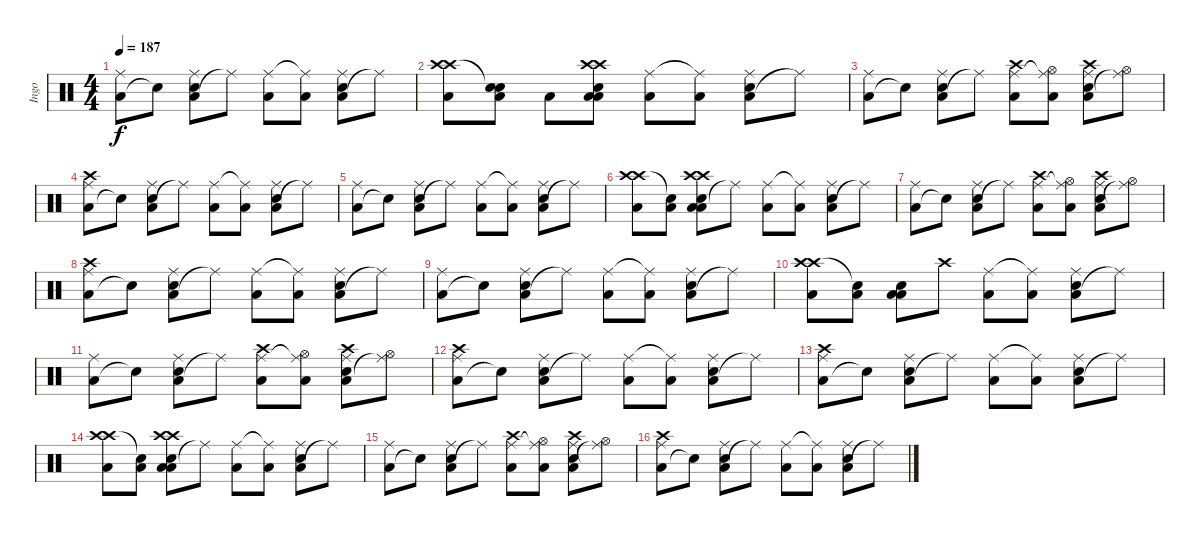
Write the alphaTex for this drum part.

\track ("Ingo" "Ingo") {instrument percussion}
\staff {score}
\articulation defaults
\ts (4 4)
\tempo 187
\clef neutral
\ks c
("Low Floor Tom (hit)" "Ride (middle)").8{dy f} "Snare (hit)"{t}.8 ("Low Tom (hit)" "Snare (hit) 2" "Ride (middle)").8 "Ride (middle)"{t}.8 ("Low Floor Tom (hit)" "Ride (middle)").8 ("Low Floor Tom (hit)" "Ride (middle)"{t}).8 ("Low Tom (hit)" "Snare (hit) 2" "Ride (middle)").8 "Ride (middle)"{t}.8 |
("Low Floor Tom (hit)" "Crash high (hit)" "Crash high (hit)").8 ("Low Tom (hit)" "Snare (hit) 2" "Snare (hit)"{t}).8 "Low Tom (hit)".8 ("Low Floor Tom (hit)" "Low Tom (hit)" "Snare (hit) 2" "Crash high (hit)" "Crash high (hit)").8 ("Low Floor Tom (hit)" "Ride (middle)").8 ("Low Floor Tom (hit)" "Ride (middle)"{t}).8 ("Low Tom (hit)" "Snare (hit) 2" "Ride (middle)").8 "Ride (middle)"{t}.8 |
("Low Floor Tom (hit)" "Ride (middle)").8 "Snare (hit)"{t}.8 ("Low Tom (hit)" "Snare (hit) 2" "Ride (middle)").8 "Ride (middle)"{t}.8 ("Low Floor Tom (hit)" "Ride (middle)" "Crash high (hit)").8 ("Low Floor Tom (hit)" "Ride (middle)"{t} "Hi-Hat (open)").8 ("Low Tom (hit)" "Snare (hit) 2" "Ride (middle)" "Crash high (hit)").8 ("Ride (middle)"{t} "Hi-Hat (open)").8 |
("Low Floor Tom (hit)" "Ride (middle)" "Crash high (hit)").8 "Snare (hit)"{t}.8 ("Low Tom (hit)" "Snare (hit) 2" "Ride (middle)").8 "Ride (middle)"{t}.8 ("Low Floor Tom (hit)" "Ride (middle)").8 ("Low Floor Tom (hit)" "Ride (middle)"{t}).8 ("Low Tom (hit)" "Snare (hit) 2" "Ride (middle)").8 "Ride (middle)"{t}.8 |
("Low Floor Tom (hit)" "Ride (middle)").8 "Snare (hit)"{t}.8 ("Low Tom (hit)" "Snare (hit) 2" "Ride (middle)").8 "Ride (middle)"{t}.8 ("Low Floor Tom (hit)" "Ride (middle)").8 ("Low Floor Tom (hit)" "Ride (middle)"{t}).8 ("Low Tom (hit)" "Snare (hit) 2" "Ride (middle)").8 "Ride (middle)"{t}.8 |
("Low Floor Tom (hit)" "Crash high (hit)" "Crash high (hit)").8 ("Low Tom (hit)" "Snare (hit)"{t}).8 ("Low Floor Tom (hit)" "Low Tom (hit)" "Snare (hit) 2" "Crash high (hit)" "Crash high (hit)").8 "Ride (middle)"{t}.8 ("Low Floor Tom (hit)" "Ride (middle)").8 ("Low Floor Tom (hit)" "Ride (middle)"{t}).8 ("Low Tom (hit)" "Snare (hit) 2" "Ride (middle)").8 "Ride (middle)"{t}.8 |
("Low Floor Tom (hit)" "Ride (middle)").8 "Snare (hit)"{t}.8 ("Low Tom (hit)" "Snare (hit) 2" "Ride (middle)").8 "Ride (middle)"{t}.8 ("Low Floor Tom (hit)" "Ride (middle)" "Crash high (hit)").8 ("Low Floor Tom (hit)" "Ride (middle)"{t} "Hi-Hat (open)").8 ("Low Tom (hit)" "Snare (hit) 2" "Ride (middle)" "Crash high (hit)").8 ("Ride (middle)"{t} "Hi-Hat (open)").8 |
("Low Floor Tom (hit)" "Ride (middle)" "Crash high (hit)").8 "Snare (hit)"{t}.8 ("Low Tom (hit)" "Snare (hit) 2" "Ride (middle)").8 "Ride (middle)"{t}.8 ("Low Floor Tom (hit)" "Ride (middle)").8 ("Low Floor Tom (hit)" "Ride (middle)"{t}).8 ("Low Tom (hit)" "Snare (hit) 2" "Ride (middle)").8 "Ride (middle)"{t}.8 |
("Low Floor Tom (hit)" "Ride (middle)").8 "Snare (hit)"{t}.8 ("Low Tom (hit)" "Snare (hit) 2" "Ride (middle)").8 "Ride (middle)"{t}.8 ("Low Floor Tom (hit)" "Ride (middle)").8 ("Low Floor Tom (hit)" "Ride (middle)"{t}).8 ("Low Tom (hit)" "Snare (hit) 2" "Ride (middle)").8 "Ride (middle)"{t}.8 |
("Low Floor Tom (hit)" "Crash high (hit)" "Crash high (hit)").8 ("Low Tom (hit)" "Snare (hit)"{t}).8 ("Low Floor Tom (hit)" "Low Tom (hit)" "Snare (hit) 2").8 "Crash high (hit)".8 ("Low Floor Tom (hit)" "Ride (middle)").8 ("Low Floor Tom (hit)" "Ride (middle)"{t}).8 ("Low Tom (hit)" "Snare (hit) 2" "Ride (middle)").8 "Ride (middle)"{t}.8 |
("Low Floor Tom (hit)" "Ride (middle)").8 "Snare (hit)"{t}.8 ("Low Tom (hit)" "Snare (hit) 2" "Ride (middle)").8 "Ride (middle)"{t}.8 ("Low Floor Tom (hit)" "Ride (middle)" "Crash high (hit)").8 ("Low Floor Tom (hit)" "Ride (middle)"{t} "Hi-Hat (open)").8 ("Low Tom (hit)" "Snare (hit) 2" "Ride (middle)" "Crash high (hit)").8 ("Ride (middle)"{t} "Hi-Hat (open)").8 |
("Low Floor Tom (hit)" "Ride (middle)" "Crash high (hit)").8 "Snare (hit)"{t}.8 ("Low Tom (hit)" "Snare (hit) 2" "Ride (middle)").8 "Ride (middle)"{t}.8 ("Low Floor Tom (hit)" "Ride (middle)").8 ("Low Floor Tom (hit)" "Ride (middle)"{t}).8 ("Low Tom (hit)" "Snare (hit) 2" "Ride (middle)").8 "Ride (middle)"{t}.8 |
("Low Floor Tom (hit)" "Ride (middle)" "Crash high (hit)").8 "Snare (hit)"{t}.8 ("Low Tom (hit)" "Snare (hit) 2" "Ride (middle)").8 "Ride (middle)"{t}.8 ("Low Floor Tom (hit)" "Ride (middle)").8 ("Low Floor Tom (hit)" "Ride (middle)"{t}).8 ("Low Tom (hit)" "Snare (hit) 2" "Ride (middle)").8 "Ride (middle)"{t}.8 |
("Low Floor Tom (hit)" "Crash high (hit)" "Crash high (hit)").8 ("Low Tom (hit)" "Snare (hit)"{t}).8 ("Low Floor Tom (hit)" "Low Tom (hit)" "Snare (hit) 2" "Crash high (hit)" "Crash high (hit)").8 "Ride (middle)"{t}.8 ("Low Floor Tom (hit)" "Ride (middle)").8 ("Low Floor Tom (hit)" "Ride (middle)"{t}).8 ("Low Tom (hit)" "Snare (hit) 2" "Ride (middle)").8 "Ride (middle)"{t}.8 |
("Low Floor Tom (hit)" "Ride (middle)").8 "Snare (hit)"{t}.8 ("Low Tom (hit)" "Snare (hit) 2" "Ride (middle)").8 "Ride (middle)"{t}.8 ("Low Floor Tom (hit)" "Ride (middle)" "Crash high (hit)").8 ("Low Floor Tom (hit)" "Ride (middle)"{t} "Hi-Hat (open)").8 ("Low Tom (hit)" "Snare (hit) 2" "Ride (middle)" "Crash high (hit)").8 ("Ride (middle)"{t} "Hi-Hat (open)").8 |
("Low Floor Tom (hit)" "Ride (middle)" "Crash high (hit)").8 "Snare (hit)"{t}.8 ("Low Tom (hit)" "Snare (hit) 2" "Ride (middle)").8 "Ride (middle)"{t}.8 ("Low Floor Tom (hit)" "Ride (middle)").8 ("Low Floor Tom (hit)" "Ride (middle)"{t}).8 ("Low Tom (hit)" "Snare (hit) 2" "Ride (middle)").8 "Ride (middle)"{t}.8
